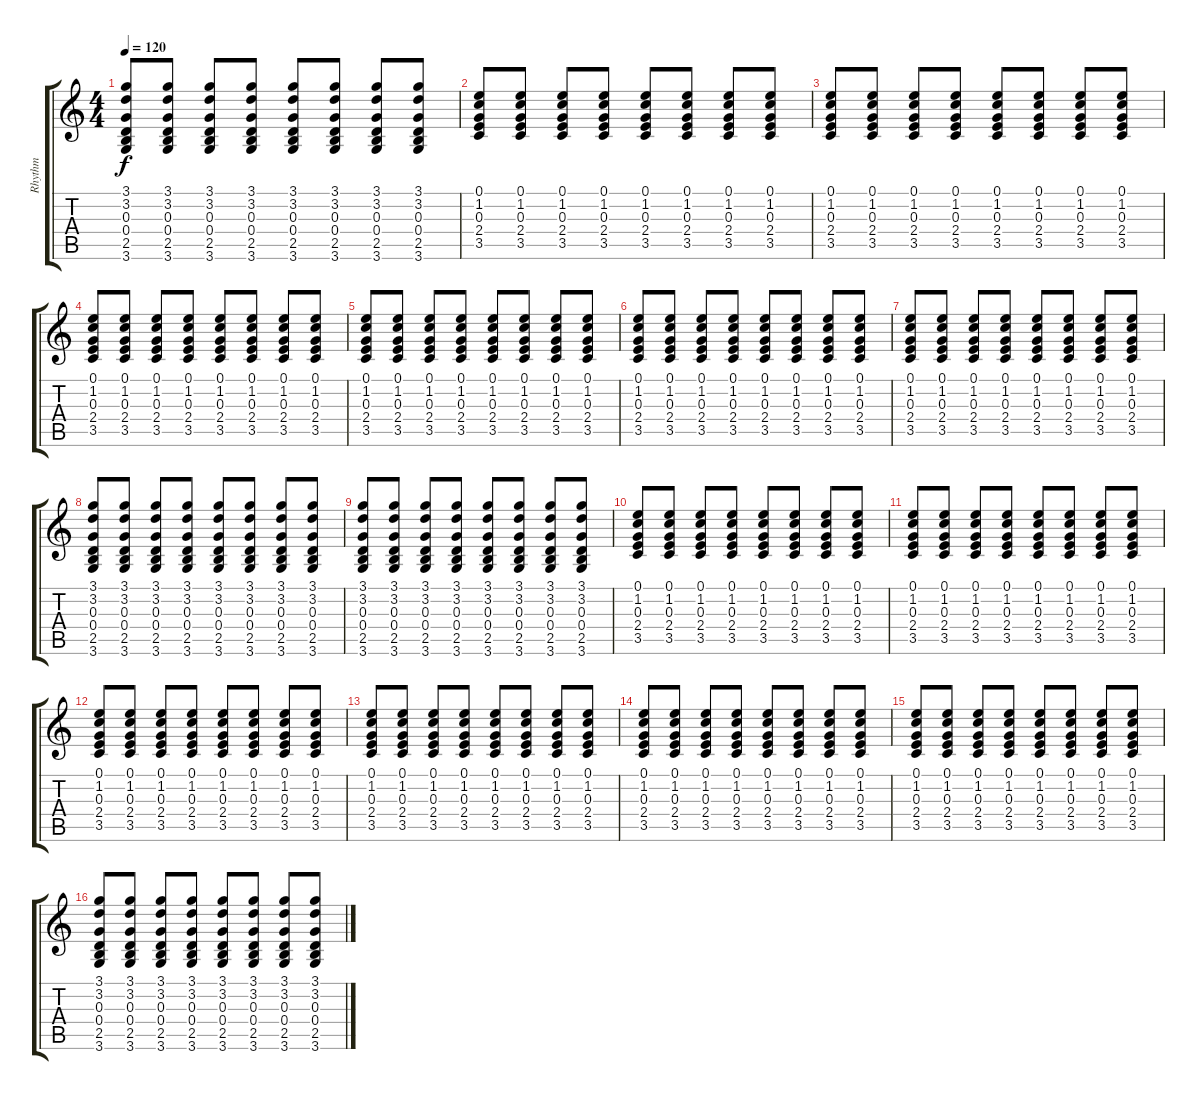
\track ("Rhythm" "Rhythm") {instrument acousticguitarsteel}
\staff {score tabs}
\tuning (E4 B3 G3 D3 A2 E2) {hide}
\ts (4 4)
\tempo 120
\clef g2
\ks c
(3.1 3.2 0.3 0.4 2.5 3.6).8{dy f} (3.1 3.2 0.3 0.4 2.5 3.6).8 (3.1 3.2 0.3 0.4 2.5 3.6).8 (3.1 3.2 0.3 0.4 2.5 3.6).8 (3.1 3.2 0.3 0.4 2.5 3.6).8 (3.1 3.2 0.3 0.4 2.5 3.6).8 (3.1 3.2 0.3 0.4 2.5 3.6).8 (3.1 3.2 0.3 0.4 2.5 3.6).8 |
(0.1 1.2 0.3 2.4 3.5).8 (0.1 1.2 0.3 2.4 3.5).8 (0.1 1.2 0.3 2.4 3.5).8 (0.1 1.2 0.3 2.4 3.5).8 (0.1 1.2 0.3 2.4 3.5).8 (0.1 1.2 0.3 2.4 3.5).8 (0.1 1.2 0.3 2.4 3.5).8 (0.1 1.2 0.3 2.4 3.5).8 |
(0.1 1.2 0.3 2.4 3.5).8 (0.1 1.2 0.3 2.4 3.5).8 (0.1 1.2 0.3 2.4 3.5).8 (0.1 1.2 0.3 2.4 3.5).8 (0.1 1.2 0.3 2.4 3.5).8 (0.1 1.2 0.3 2.4 3.5).8 (0.1 1.2 0.3 2.4 3.5).8 (0.1 1.2 0.3 2.4 3.5).8 |
(0.1 1.2 0.3 2.4 3.5).8 (0.1 1.2 0.3 2.4 3.5).8 (0.1 1.2 0.3 2.4 3.5).8 (0.1 1.2 0.3 2.4 3.5).8 (0.1 1.2 0.3 2.4 3.5).8 (0.1 1.2 0.3 2.4 3.5).8 (0.1 1.2 0.3 2.4 3.5).8 (0.1 1.2 0.3 2.4 3.5).8 |
(0.1 1.2 0.3 2.4 3.5).8 (0.1 1.2 0.3 2.4 3.5).8 (0.1 1.2 0.3 2.4 3.5).8 (0.1 1.2 0.3 2.4 3.5).8 (0.1 1.2 0.3 2.4 3.5).8 (0.1 1.2 0.3 2.4 3.5).8 (0.1 1.2 0.3 2.4 3.5).8 (0.1 1.2 0.3 2.4 3.5).8 |
(0.1 1.2 0.3 2.4 3.5).8 (0.1 1.2 0.3 2.4 3.5).8 (0.1 1.2 0.3 2.4 3.5).8 (0.1 1.2 0.3 2.4 3.5).8 (0.1 1.2 0.3 2.4 3.5).8 (0.1 1.2 0.3 2.4 3.5).8 (0.1 1.2 0.3 2.4 3.5).8 (0.1 1.2 0.3 2.4 3.5).8 |
(0.1 1.2 0.3 2.4 3.5).8 (0.1 1.2 0.3 2.4 3.5).8 (0.1 1.2 0.3 2.4 3.5).8 (0.1 1.2 0.3 2.4 3.5).8 (0.1 1.2 0.3 2.4 3.5).8 (0.1 1.2 0.3 2.4 3.5).8 (0.1 1.2 0.3 2.4 3.5).8 (0.1 1.2 0.3 2.4 3.5).8 |
(3.1 3.2 0.3 0.4 2.5 3.6).8 (3.1 3.2 0.3 0.4 2.5 3.6).8 (3.1 3.2 0.3 0.4 2.5 3.6).8 (3.1 3.2 0.3 0.4 2.5 3.6).8 (3.1 3.2 0.3 0.4 2.5 3.6).8 (3.1 3.2 0.3 0.4 2.5 3.6).8 (3.1 3.2 0.3 0.4 2.5 3.6).8 (3.1 3.2 0.3 0.4 2.5 3.6).8 |
(3.1 3.2 0.3 0.4 2.5 3.6).8 (3.1 3.2 0.3 0.4 2.5 3.6).8 (3.1 3.2 0.3 0.4 2.5 3.6).8 (3.1 3.2 0.3 0.4 2.5 3.6).8 (3.1 3.2 0.3 0.4 2.5 3.6).8 (3.1 3.2 0.3 0.4 2.5 3.6).8 (3.1 3.2 0.3 0.4 2.5 3.6).8 (3.1 3.2 0.3 0.4 2.5 3.6).8 |
(0.1 1.2 0.3 2.4 3.5).8 (0.1 1.2 0.3 2.4 3.5).8 (0.1 1.2 0.3 2.4 3.5).8 (0.1 1.2 0.3 2.4 3.5).8 (0.1 1.2 0.3 2.4 3.5).8 (0.1 1.2 0.3 2.4 3.5).8 (0.1 1.2 0.3 2.4 3.5).8 (0.1 1.2 0.3 2.4 3.5).8 |
(0.1 1.2 0.3 2.4 3.5).8 (0.1 1.2 0.3 2.4 3.5).8 (0.1 1.2 0.3 2.4 3.5).8 (0.1 1.2 0.3 2.4 3.5).8 (0.1 1.2 0.3 2.4 3.5).8 (0.1 1.2 0.3 2.4 3.5).8 (0.1 1.2 0.3 2.4 3.5).8 (0.1 1.2 0.3 2.4 3.5).8 |
(0.1 1.2 0.3 2.4 3.5).8 (0.1 1.2 0.3 2.4 3.5).8 (0.1 1.2 0.3 2.4 3.5).8 (0.1 1.2 0.3 2.4 3.5).8 (0.1 1.2 0.3 2.4 3.5).8 (0.1 1.2 0.3 2.4 3.5).8 (0.1 1.2 0.3 2.4 3.5).8 (0.1 1.2 0.3 2.4 3.5).8 |
(0.1 1.2 0.3 2.4 3.5).8 (0.1 1.2 0.3 2.4 3.5).8 (0.1 1.2 0.3 2.4 3.5).8 (0.1 1.2 0.3 2.4 3.5).8 (0.1 1.2 0.3 2.4 3.5).8 (0.1 1.2 0.3 2.4 3.5).8 (0.1 1.2 0.3 2.4 3.5).8 (0.1 1.2 0.3 2.4 3.5).8 |
(0.1 1.2 0.3 2.4 3.5).8 (0.1 1.2 0.3 2.4 3.5).8 (0.1 1.2 0.3 2.4 3.5).8 (0.1 1.2 0.3 2.4 3.5).8 (0.1 1.2 0.3 2.4 3.5).8 (0.1 1.2 0.3 2.4 3.5).8 (0.1 1.2 0.3 2.4 3.5).8 (0.1 1.2 0.3 2.4 3.5).8 |
(0.1 1.2 0.3 2.4 3.5).8 (0.1 1.2 0.3 2.4 3.5).8 (0.1 1.2 0.3 2.4 3.5).8 (0.1 1.2 0.3 2.4 3.5).8 (0.1 1.2 0.3 2.4 3.5).8 (0.1 1.2 0.3 2.4 3.5).8 (0.1 1.2 0.3 2.4 3.5).8 (0.1 1.2 0.3 2.4 3.5).8 |
(3.1 3.2 0.3 0.4 2.5 3.6).8 (3.1 3.2 0.3 0.4 2.5 3.6).8 (3.1 3.2 0.3 0.4 2.5 3.6).8 (3.1 3.2 0.3 0.4 2.5 3.6).8 (3.1 3.2 0.3 0.4 2.5 3.6).8 (3.1 3.2 0.3 0.4 2.5 3.6).8 (3.1 3.2 0.3 0.4 2.5 3.6).8 (3.1 3.2 0.3 0.4 2.5 3.6).8
